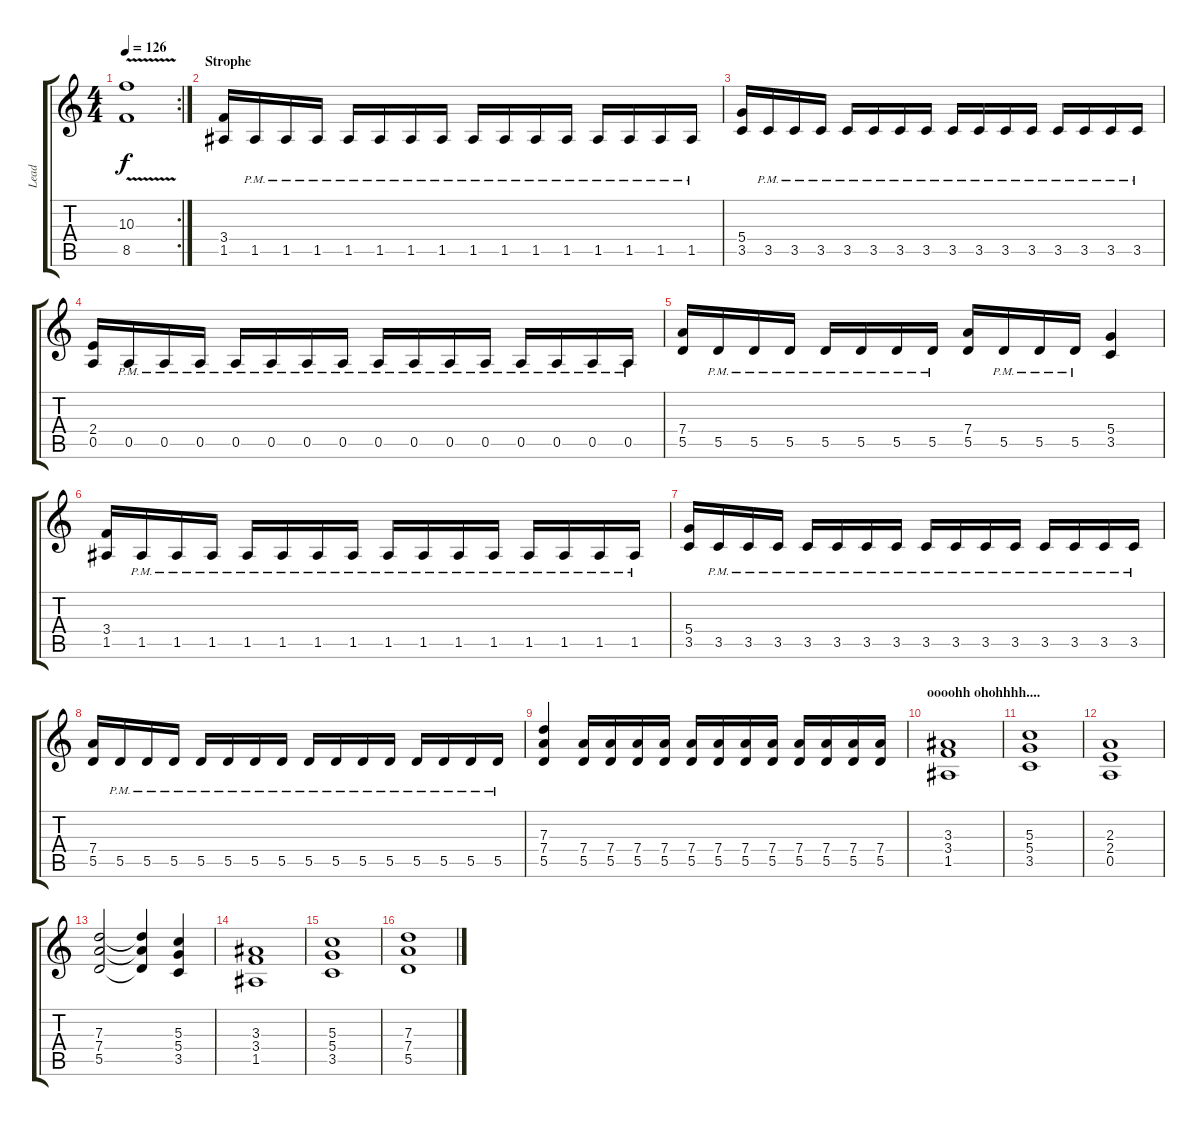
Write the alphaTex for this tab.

\track ("Lead" "Lead") {instrument distortionguitar}
\staff {score tabs}
\tuning (E4 B3 G3 D3 A2 E2) {hide}
\rc 2
\ts (4 4)
\tempo 126
\clef g2
\ks c
(10.3{v} 8.5{v}).1{dy f} |
\section ("" "Strophe")
(3.4 1.5).16 1.5{pm}.16 1.5{pm}.16 1.5{pm}.16 1.5{pm}.16 1.5{pm}.16 1.5{pm}.16 1.5{pm}.16 1.5{pm}.16 1.5{pm}.16 1.5{pm}.16 1.5{pm}.16 1.5{pm}.16 1.5{pm}.16 1.5{pm}.16 1.5{pm}.16 |
(5.4 3.5).16 3.5{pm}.16 3.5{pm}.16 3.5{pm}.16 3.5{pm}.16 3.5{pm}.16 3.5{pm}.16 3.5{pm}.16 3.5{pm}.16 3.5{pm}.16 3.5{pm}.16 3.5{pm}.16 3.5{pm}.16 3.5{pm}.16 3.5{pm}.16 3.5{pm}.16 |
(2.4 0.5).16 0.5{pm}.16 0.5{pm}.16 0.5{pm}.16 0.5{pm}.16 0.5{pm}.16 0.5{pm}.16 0.5{pm}.16 0.5{pm}.16 0.5{pm}.16 0.5{pm}.16 0.5{pm}.16 0.5{pm}.16 0.5{pm}.16 0.5{pm}.16 0.5{pm}.16 |
(7.4 5.5).16 5.5{pm}.16 5.5{pm}.16 5.5{pm}.16 5.5{pm}.16 5.5{pm}.16 5.5{pm}.16 5.5{pm}.16 (7.4 5.5).16 5.5{pm}.16 5.5{pm}.16 5.5{pm}.16 (5.4 3.5).4 |
(3.4 1.5).16 1.5{pm}.16 1.5{pm}.16 1.5{pm}.16 1.5{pm}.16 1.5{pm}.16 1.5{pm}.16 1.5{pm}.16 1.5{pm}.16 1.5{pm}.16 1.5{pm}.16 1.5{pm}.16 1.5{pm}.16 1.5{pm}.16 1.5{pm}.16 1.5{pm}.16 |
(5.4 3.5).16 3.5{pm}.16 3.5{pm}.16 3.5{pm}.16 3.5{pm}.16 3.5{pm}.16 3.5{pm}.16 3.5{pm}.16 3.5{pm}.16 3.5{pm}.16 3.5{pm}.16 3.5{pm}.16 3.5{pm}.16 3.5{pm}.16 3.5{pm}.16 3.5{pm}.16 |
(7.4 5.5).16 5.5{pm}.16 5.5{pm}.16 5.5{pm}.16 5.5{pm}.16 5.5{pm}.16 5.5{pm}.16 5.5{pm}.16 5.5{pm}.16 5.5{pm}.16 5.5{pm}.16 5.5{pm}.16 5.5{pm}.16 5.5{pm}.16 5.5{pm}.16 5.5{pm}.16 |
(7.3 7.4 5.5).4 (7.4 5.5).16 (7.4 5.5).16 (7.4 5.5).16 (7.4 5.5).16 (7.4 5.5).16 (7.4 5.5).16 (7.4 5.5).16 (7.4 5.5).16 (7.4 5.5).16 (7.4 5.5).16 (7.4 5.5).16 (7.4 5.5).16 |
\section ("" "oooohh ohohhhh....")
(3.3 3.4 1.5).1 |
(5.3 5.4 3.5).1 |
(2.3 2.4 0.5).1 |
(7.3 7.4 5.5).2 (7.3{t} 7.4{t} 5.5{t}).4 (5.3 5.4 3.5).4 |
(3.3 3.4 1.5).1 |
(5.3 5.4 3.5).1 |
(7.3 7.4 5.5).1
